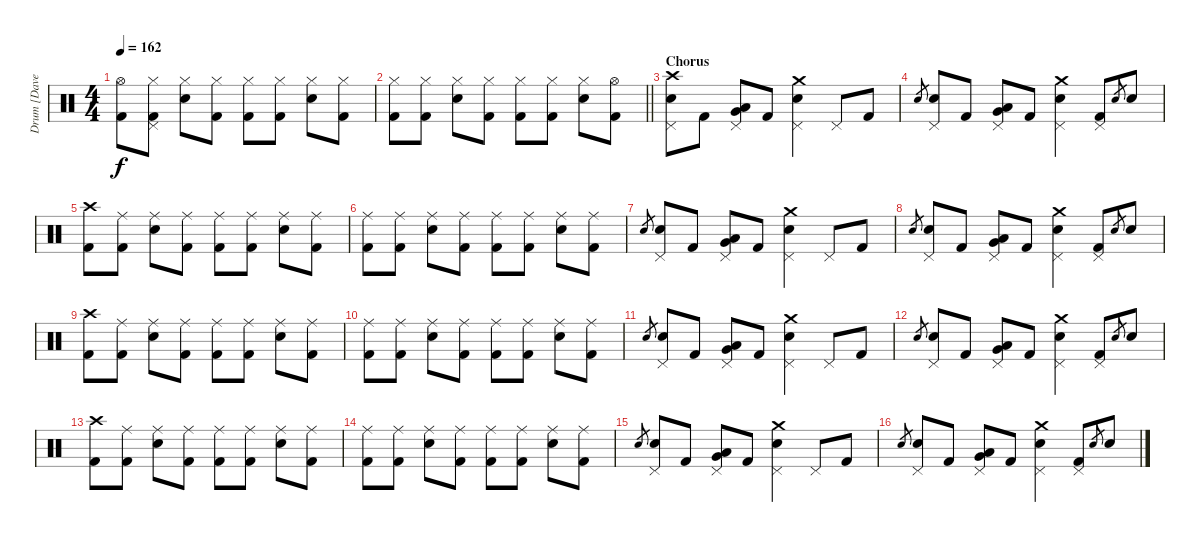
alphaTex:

\track ("Drum [Dave Grohl]" "Drum [Dave") {instrument percussion}
\staff {score}
\articulation defaults
\ts (4 4)
\tempo 162
\clef neutral
\ks c
("Hi-Hat (open)" "Kick (hit) 2").8{dy f} ("Pedal Hi-Hat (hit)" "Hi-Hat (closed)" "Kick (hit) 2").8 ("Hi-Hat (closed)" "Electric Snare (hit)").8 ("Hi-Hat (closed)" "Kick (hit) 2").8 ("Hi-Hat (closed)" "Kick (hit) 2").8 ("Hi-Hat (closed)" "Kick (hit) 2").8 ("Hi-Hat (closed)" "Electric Snare (hit)").8 ("Hi-Hat (closed)" "Kick (hit) 2").8 |
\barLineRight lightlight
("Hi-Hat (closed)" "Kick (hit) 2").8 ("Hi-Hat (closed)" "Kick (hit) 2").8 ("Hi-Hat (closed)" "Electric Snare (hit)").8 ("Hi-Hat (closed)" "Kick (hit) 2").8 ("Hi-Hat (closed)" "Kick (hit) 2").8 ("Hi-Hat (closed)" "Kick (hit) 2").8 ("Hi-Hat (closed)" "Electric Snare (hit)").8 ("Hi-Hat (open)" "Kick (hit) 2").8 |
\section ("" "Chorus")
("Pedal Hi-Hat (hit)" "Crash high (hit)" "Electric Snare (hit)").8 "Kick (hit) 2".8 ("Pedal Hi-Hat (hit)" "Low Tom (hit)" "Very Low Tom (hit)").8 "Kick (hit) 2".8 ("Pedal Hi-Hat (hit)" "Crash medium (hit)" "Electric Snare (hit)").4 "Pedal Hi-Hat (hit)".8 "Kick (hit) 2".8 |
"Electric Snare (hit)".8{gr} ("Pedal Hi-Hat (hit)" "Electric Snare (hit)").8 "Kick (hit) 2".8 ("Pedal Hi-Hat (hit)" "Low Tom (hit)" "Very Low Tom (hit)").8 "Kick (hit) 2".8 ("Pedal Hi-Hat (hit)" "Crash medium (hit)" "Electric Snare (hit)").4 ("Pedal Hi-Hat (hit)" "Kick (hit) 2").8 "Electric Snare (hit)".8{gr} "Electric Snare (hit)".8 |
("Crash high (hit)" "Kick (hit) 2").8 ("Ride (middle)" "Kick (hit) 2").8 ("Ride (middle)" "Electric Snare (hit)").8 ("Ride (middle)" "Kick (hit) 2").8 ("Ride (middle)" "Kick (hit) 2").8 ("Ride (middle)" "Kick (hit) 2").8 ("Ride (middle)" "Electric Snare (hit)").8 ("Ride (middle)" "Kick (hit) 2").8 |
("Ride (middle)" "Kick (hit) 2").8 ("Ride (middle)" "Kick (hit) 2").8 ("Ride (middle)" "Electric Snare (hit)").8 ("Ride (middle)" "Kick (hit) 2").8 ("Ride (middle)" "Kick (hit) 2").8 ("Ride (middle)" "Kick (hit) 2").8 ("Ride (middle)" "Electric Snare (hit)").8 ("Ride (middle)" "Kick (hit) 2").8 |
"Electric Snare (hit)".8{gr} ("Pedal Hi-Hat (hit)" "Electric Snare (hit)").8 "Kick (hit) 2".8 ("Pedal Hi-Hat (hit)" "Low Tom (hit)" "Very Low Tom (hit)").8 "Kick (hit) 2".8 ("Pedal Hi-Hat (hit)" "Crash medium (hit)" "Electric Snare (hit)").4 "Pedal Hi-Hat (hit)".8 "Kick (hit) 2".8 |
"Electric Snare (hit)".8{gr} ("Pedal Hi-Hat (hit)" "Electric Snare (hit)").8 "Kick (hit) 2".8 ("Pedal Hi-Hat (hit)" "Low Tom (hit)" "Very Low Tom (hit)").8 "Kick (hit) 2".8 ("Pedal Hi-Hat (hit)" "Crash medium (hit)" "Electric Snare (hit)").4 ("Pedal Hi-Hat (hit)" "Kick (hit) 2").8 "Electric Snare (hit)".8{gr} "Electric Snare (hit)".8 |
("Crash high (hit)" "Kick (hit) 2").8 ("Ride (middle)" "Kick (hit) 2").8 ("Ride (middle)" "Electric Snare (hit)").8 ("Ride (middle)" "Kick (hit) 2").8 ("Ride (middle)" "Kick (hit) 2").8 ("Ride (middle)" "Kick (hit) 2").8 ("Ride (middle)" "Electric Snare (hit)").8 ("Ride (middle)" "Kick (hit) 2").8 |
("Ride (middle)" "Kick (hit) 2").8 ("Ride (middle)" "Kick (hit) 2").8 ("Ride (middle)" "Electric Snare (hit)").8 ("Ride (middle)" "Kick (hit) 2").8 ("Ride (middle)" "Kick (hit) 2").8 ("Ride (middle)" "Kick (hit) 2").8 ("Ride (middle)" "Electric Snare (hit)").8 ("Ride (middle)" "Kick (hit) 2").8 |
"Electric Snare (hit)".8{gr} ("Pedal Hi-Hat (hit)" "Electric Snare (hit)").8 "Kick (hit) 2".8 ("Pedal Hi-Hat (hit)" "Low Tom (hit)" "Very Low Tom (hit)").8 "Kick (hit) 2".8 ("Pedal Hi-Hat (hit)" "Crash medium (hit)" "Electric Snare (hit)").4 "Pedal Hi-Hat (hit)".8 "Kick (hit) 2".8 |
"Electric Snare (hit)".8{gr} ("Pedal Hi-Hat (hit)" "Electric Snare (hit)").8 "Kick (hit) 2".8 ("Pedal Hi-Hat (hit)" "Low Tom (hit)" "Very Low Tom (hit)").8 "Kick (hit) 2".8 ("Pedal Hi-Hat (hit)" "Crash medium (hit)" "Electric Snare (hit)").4 ("Pedal Hi-Hat (hit)" "Kick (hit) 2").8 "Electric Snare (hit)".8{gr} "Electric Snare (hit)".8 |
("Crash high (hit)" "Kick (hit) 2").8 ("Ride (middle)" "Kick (hit) 2").8 ("Ride (middle)" "Electric Snare (hit)").8 ("Ride (middle)" "Kick (hit) 2").8 ("Ride (middle)" "Kick (hit) 2").8 ("Ride (middle)" "Kick (hit) 2").8 ("Ride (middle)" "Electric Snare (hit)").8 ("Ride (middle)" "Kick (hit) 2").8 |
("Ride (middle)" "Kick (hit) 2").8 ("Ride (middle)" "Kick (hit) 2").8 ("Ride (middle)" "Electric Snare (hit)").8 ("Ride (middle)" "Kick (hit) 2").8 ("Ride (middle)" "Kick (hit) 2").8 ("Ride (middle)" "Kick (hit) 2").8 ("Ride (middle)" "Electric Snare (hit)").8 ("Ride (middle)" "Kick (hit) 2").8 |
"Electric Snare (hit)".8{gr} ("Pedal Hi-Hat (hit)" "Electric Snare (hit)").8 "Kick (hit) 2".8 ("Pedal Hi-Hat (hit)" "Low Tom (hit)" "Very Low Tom (hit)").8 "Kick (hit) 2".8 ("Pedal Hi-Hat (hit)" "Crash medium (hit)" "Electric Snare (hit)").4 "Pedal Hi-Hat (hit)".8 "Kick (hit) 2".8 |
"Electric Snare (hit)".8{gr} ("Pedal Hi-Hat (hit)" "Electric Snare (hit)").8 "Kick (hit) 2".8 ("Pedal Hi-Hat (hit)" "Low Tom (hit)" "Very Low Tom (hit)").8 "Kick (hit) 2".8 ("Pedal Hi-Hat (hit)" "Crash medium (hit)" "Electric Snare (hit)").4 ("Pedal Hi-Hat (hit)" "Kick (hit) 2").8 "Electric Snare (hit)".8{gr} "Electric Snare (hit)".8
